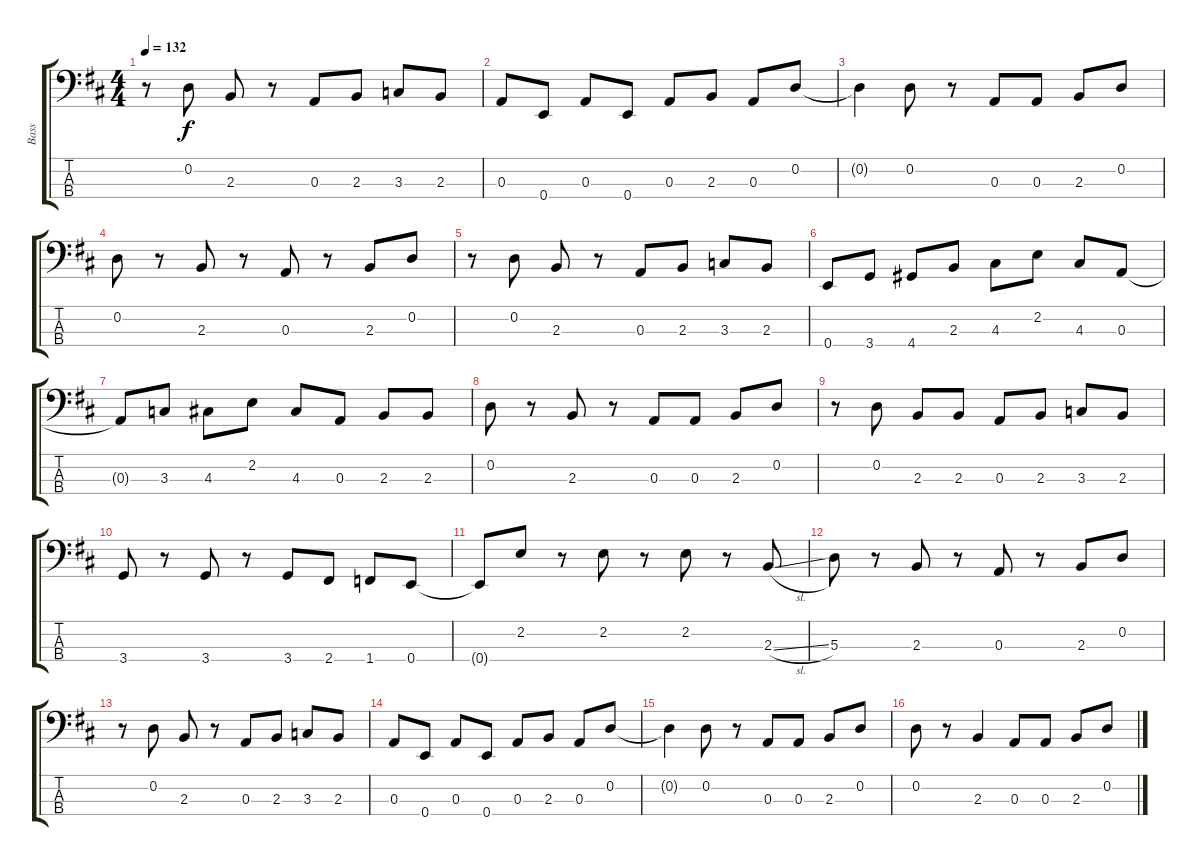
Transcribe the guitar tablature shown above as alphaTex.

\track ("Bass" "Bass") {instrument electricbassfinger}
\staff {score tabs}
\tuning (G2 D2 A1 E1) {hide}
\ts (4 4)
\tempo 132
\clef f4
\ks d
r.8{dy f} 0.2.8 2.3.8 r.8 0.3.8 2.3.8 3.3.8 2.3.8 |
0.3.8 0.4.8 0.3.8 0.4.8 0.3.8 2.3.8 0.3.8 0.2.8 |
0.2{t}.4 0.2.8 r.8 0.3.8 0.3.8 2.3.8 0.2.8 |
0.2.8 r.8 2.3.8 r.8 0.3.8 r.8 2.3.8 0.2.8 |
r.8 0.2.8 2.3.8 r.8 0.3.8 2.3.8 3.3.8 2.3.8 |
0.4.8 3.4.8 4.4.8 2.3.8 4.3.8 2.2.8 4.3.8 0.3.8 |
0.3{t}.8 3.3.8 4.3.8 2.2.8 4.3.8 0.3.8 2.3.8 2.3.8 |
0.2.8 r.8 2.3.8 r.8 0.3.8 0.3.8 2.3.8 0.2.8 |
r.8 0.2.8 2.3.8 2.3.8 0.3.8 2.3.8 3.3.8 2.3.8 |
3.4.8 r.8 3.4.8 r.8 3.4.8 2.4.8 1.4.8 0.4.8 |
0.4{t}.8 2.2.8 r.8 2.2.8 r.8 2.2.8 r.8 2.3{sl}.8 |
5.3.8 r.8 2.3.8 r.8 0.3.8 r.8 2.3.8 0.2.8 |
r.8 0.2.8 2.3.8 r.8 0.3.8 2.3.8 3.3.8 2.3.8 |
0.3.8 0.4.8 0.3.8 0.4.8 0.3.8 2.3.8 0.3.8 0.2.8 |
0.2{t}.4 0.2.8 r.8 0.3.8 0.3.8 2.3.8 0.2.8 |
0.2.8 r.8 2.3.4 0.3.8 0.3.8 2.3.8 0.2.8
